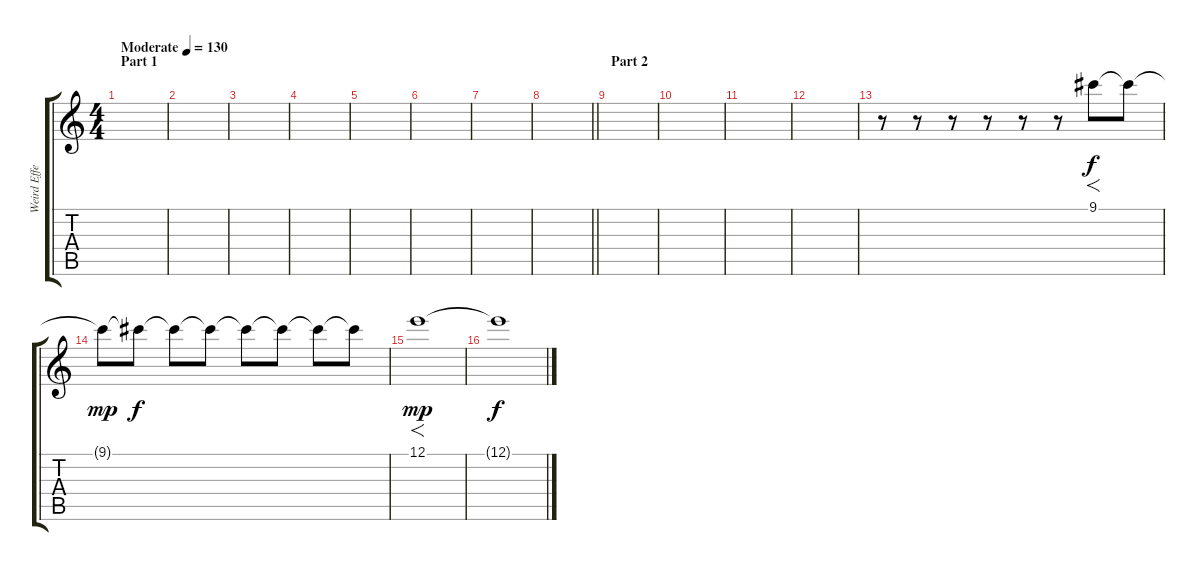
\track ("Weird Effect 3" "Weird Effe") {instrument overdrivenguitar}
\staff {score tabs}
\tuning (E4 B3 G3 D3 A2 E2) {hide}
\ts (4 4)
\section ("" "Part 1")
\tempo (130 "Moderate")
\clef g2
\ks c
|
|
|
|
|
|
|
\barLineRight lightlight
|
\section ("" "Part 2")
|
|
|
|
r.8 r.8 r.8 r.8 r.8 r.8 9.1.8{f} 9.1{t}.8{dy f} |
9.1{t}.8{dy mp} 9.1{t}.8{dy f} 9.1{t}.8 9.1{t}.8 9.1{t}.8 9.1{t}.8 9.1{t}.8 9.1{t}.8 |
12.1.1{f dy mp} |
12.1{t}.1{dy f}
